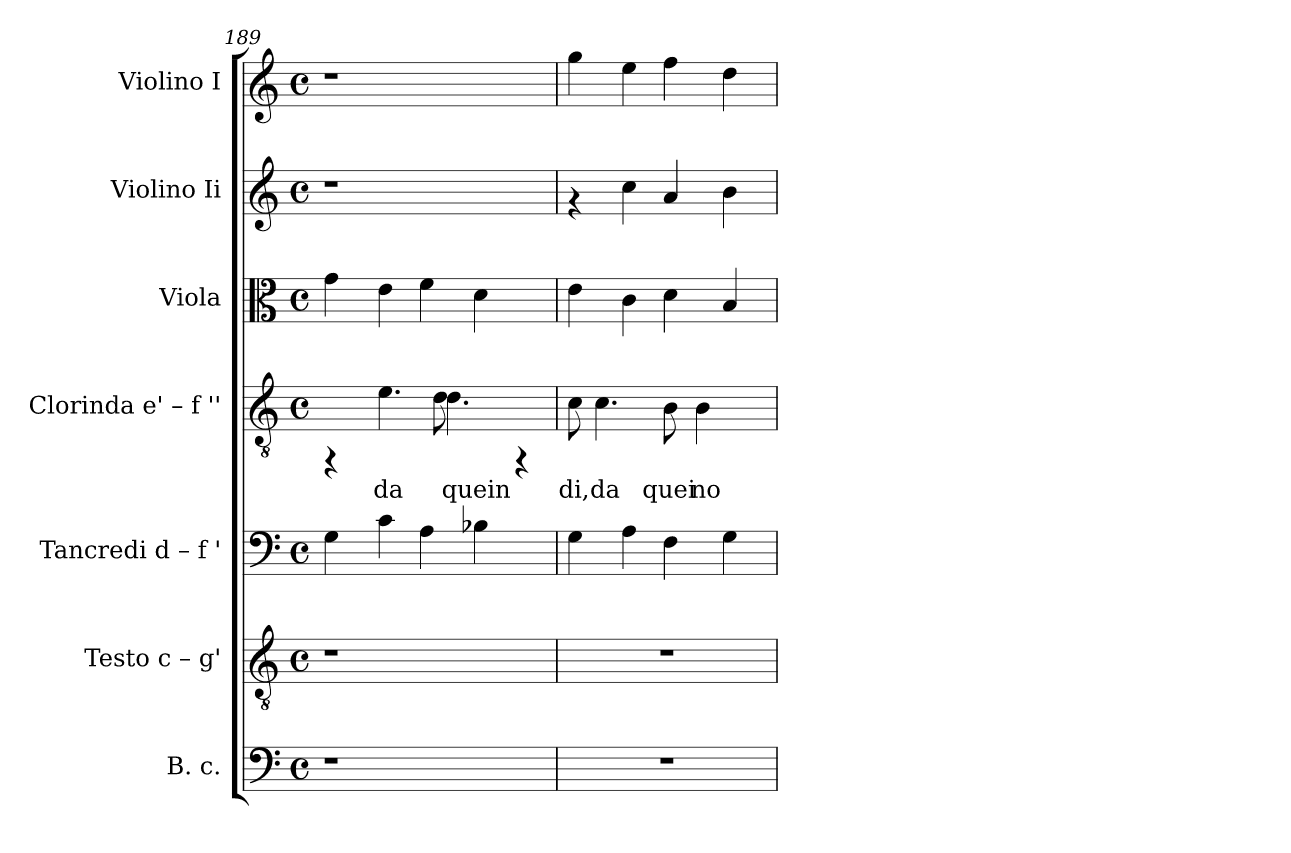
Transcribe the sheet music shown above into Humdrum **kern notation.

**kern	**kern	**kern	**kern	**text	**kern	**kern	**kern	**text
*part7	*part6	*part5	*part4	*part4	*part3	*part2	*part1	*part1
*staff7	*staff6	*staff5	*staff4	*staff4	*staff3	*staff2	*staff1	*staff1
*I"B. c.	*I"Testo  c – g'	*I"Tancredi  d – f '	*I"Clorinda  e' – f ''	*	*I"Viola	*I"Violino Ii	*I"Violino I	*
*clefF4	*clefGv2	*clefF4	*clefGv2	*	*clefC3	*clefG2	*clefG2	*
*k[]	*k[]	*k[]	*k[]	*	*k[]	*k[]	*k[]	*
*C:	*C:	*C:	*C:	*	*C:	*C:	*C:	*
*M4/4	*M4/4	*M4/4	*M4/4	*	*M4/4	*M4/4	*M4/4	*
*met(c)	*met(c)	*met(c)	*met(c)	*	*met(c)	*met(c)	*met(c)	*
=189	=189	=189	=189	=189	=189	=189	=189	=189
*	*	*	*^	*	*	*	*	*
1r	1r	4G\	4rFF	8ryy	.	4g\	1r	1r	.
!	!	!	!	!	!LO:LY:b:cj	!	!	!	!
*	*	*	*v	*v	*	*	*	*	*
.	.	4c\	4.e\	da	4e\	.	.	.
.	.	4A\	.	.	4f\	.	.	.
*	*	*	*^	*	*	*	*	*
!	!	!	!	!	!LO:LY:b:cj	!	!	!	!
.	.	.	4.d\	8d\	quein	.	.	.	.
.	.	4B-X\	.	2ryy	.	4d\	.	.	.
4ryy	4ryy	4ryy	4rFF	.	.	4ryy	4ryy	4ryy	.
*	*	*	*v	*v	*	*	*	*	*
=190	=190	=190	=190	=190	=190	=190	=190	=190
!	!	!	!	!LO:LY:b:cj	!	!	!	!LO:LY:b:cj
1r	1r	4G\	8c\	di,	4e\	4rf	4gg\	.
!	!	!	!	!LO:LY:b:cj	!	!	!	!
.	.	.	4.c\	da	.	.	.	.
!	!	!	!	!	!	!	!	!LO:LY:b:cj
.	.	4A\	.	.	4c\	4cc\	4ee\	.
!	!	!	!	!LO:LY:b:cj	!	!	!	!LO:LY:b:cj
.	.	4F\	8B\	quei	4d\	4a/	4ff\	.
!	!	!	!	!LO:LY:b:cj	!	!	!	!
.	.	.	4B\	no-	.	.	.	.
!	!	!	!	!	!	!	!	!LO:LY:b:cj
.	.	4G\	.	.	4B/	4b\	4dd\	.
.	.	.	8ryy	.	.	.	.	.
=	=	=	=	=	=	=	=	=
*-	*-	*-	*-	*-	*-	*-	*-	*-
